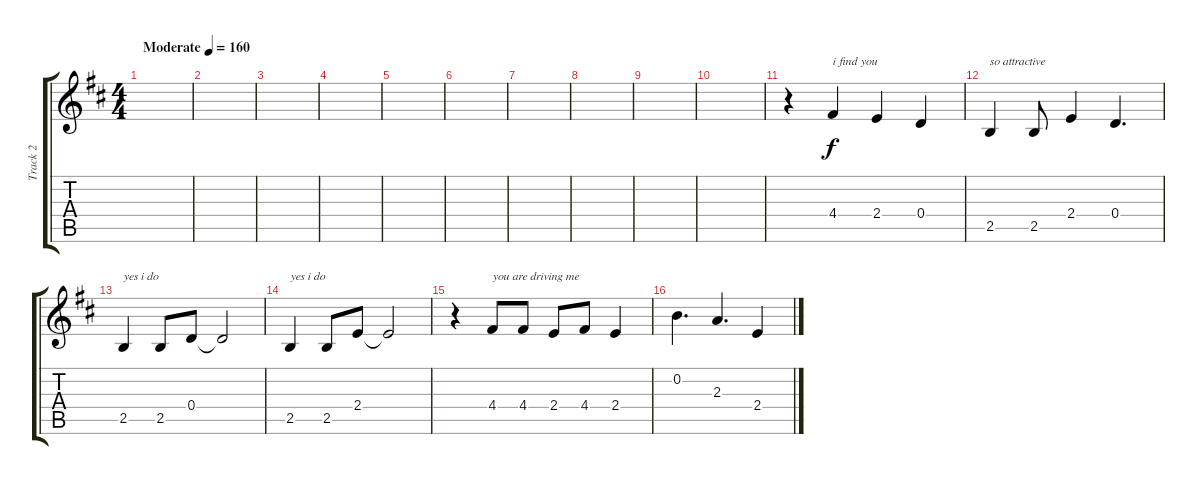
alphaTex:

\track ("Track 2" "Track 2") {instrument acousticguitarnylon}
\staff {score tabs}
\tuning (E4 B3 G3 D3 A2 E2) {hide}
\ts (4 4)
\tempo (160 "Moderate")
\clef g2
\ks bminor
|
|
|
|
|
|
|
|
|
|
r.4 4.4.4{txt "i find you"} 2.4.4 0.4.4 |
2.5.4{txt "so attractive"} 2.5.8 2.4.4 0.4.4{d} |
2.5.4{txt "yes i do"} 2.5.8 0.4.8 0.4{t}.2 |
2.5.4{txt "yes i do"} 2.5.8 2.4.8 2.4{t}.2 |
r.4 4.4.8{txt "you are driving me"} 4.4.8 2.4.8 4.4.8 2.4.4 |
0.2.4{d} 2.3.4{d} 2.4.4
